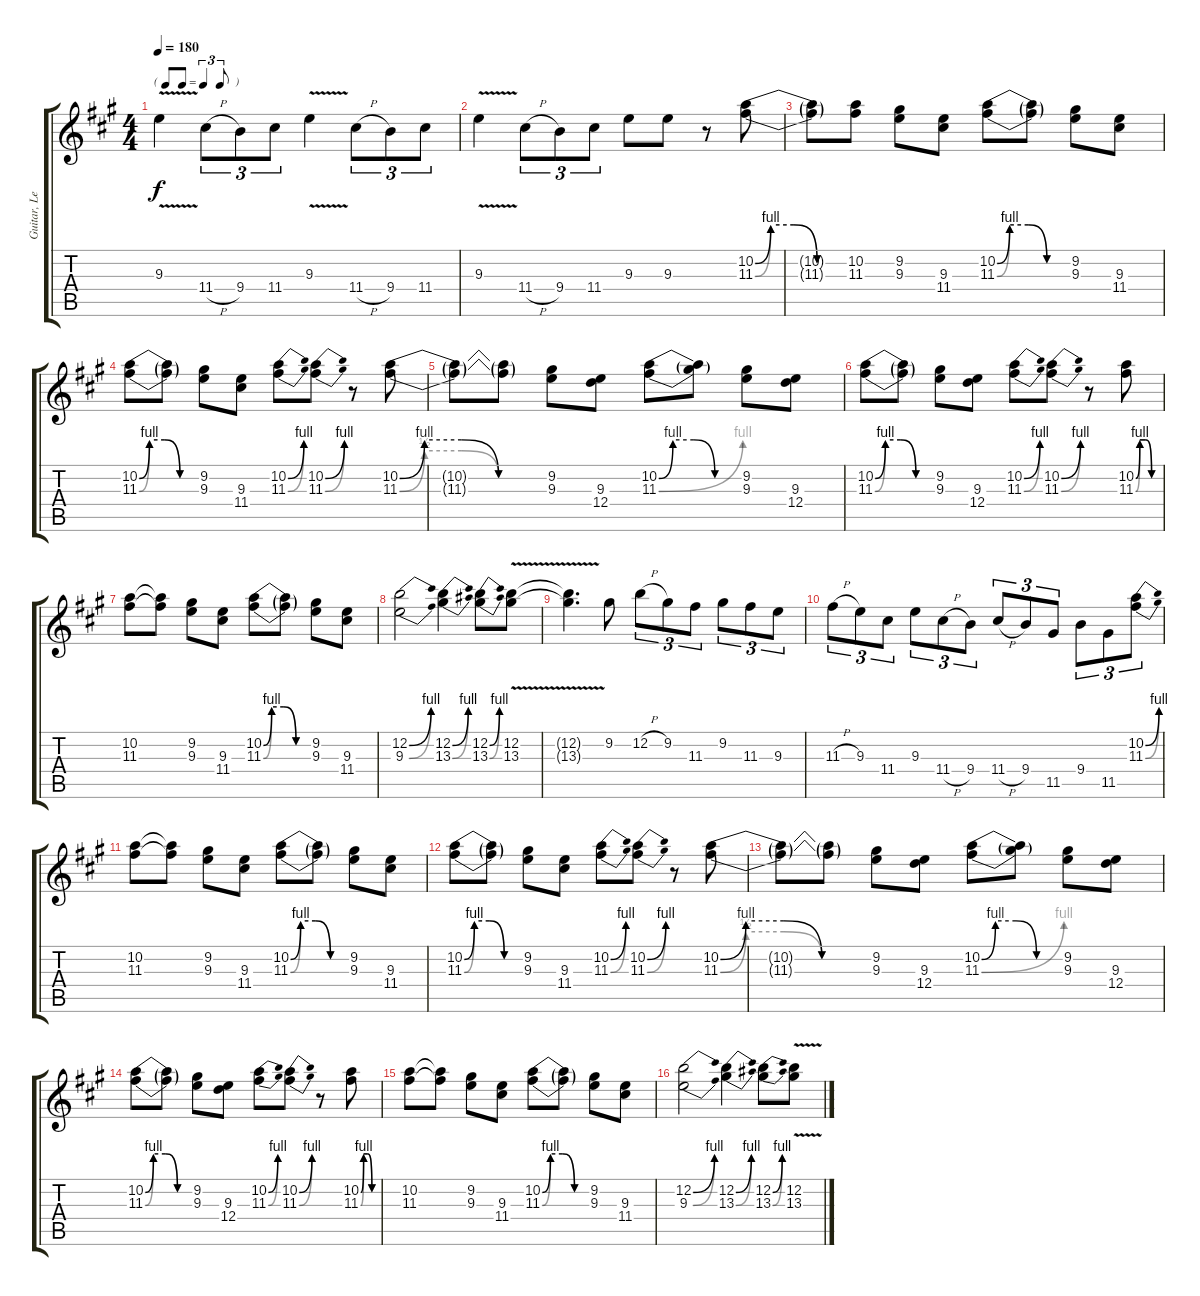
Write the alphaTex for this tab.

\track ("Guitar, Lead" "Guitar, Le") {instrument distortionguitar}
\staff {score tabs}
\tuning (E4 B3 G3 D3 A2 E2) {hide}
\ts (4 4)
\tf triplet8th
\tempo 180
\clef g2
\ks a
9.3{v}.4{dy f} 11.4{h}.8{tu (3 2)} 9.4.8{tu (3 2)} 11.4.8{tu (3 2)} 9.3{v}.4 11.4{h}.8{tu (3 2)} 9.4.8{tu (3 2)} 11.4.8{tu (3 2)} |
9.3{v}.4 11.4{h}.8{tu (3 2)} 9.4.8{tu (3 2)} 11.4.8{tu (3 2)} 9.3.8 9.3.8 r.8 (10.2{be (custom 0 0 10 4 25 4 40 0 60 0)} 11.3{be (custom 0 0 10 4 25 4 40 0 60 0)}).8 |
(10.2{t} 11.3{t}).8 (10.2 11.3).8 (9.2 9.3).8 (9.3 11.4).8 (10.2{be (custom 0 0 10 4 25 4 40 0 60 0)} 11.3{be (custom 0 0 10 4 25 4 40 0 60 0)}).8 (10.2{t} 11.3{t}).8 (9.2 9.3).8 (9.3 11.4).8 |
(10.2{be (custom 0 0 10 4 25 4 40 0 60 0)} 11.3{be (custom 0 0 10 4 25 4 40 0 60 0)}).8 (10.2{t} 11.3{t}).8 (9.2 9.3).8 (9.3 11.4).8 (10.2{be (bend 0 0 60 4)} 11.3{be (bend 0 0 60 4)}).8 (10.2{be (bend 0 0 60 4)} 11.3{be (bend 0 0 60 4)}).8 r.8 (10.2{be (custom 0 0 10 4 25 4 40 0 60 0)} 11.3{be (custom 0 0 10 2 25 2 40 0 60 0)}).8 |
(10.2{t} 11.3{t}).8 (10.2{t} 11.3{t}).8 (9.2 9.3).8 (9.3 12.4).8 (10.2{be (custom 0 0 10 4 25 4 40 0 60 0)} 11.3{be (bend 0 0 60 4)}).8 (10.2{t} 11.3{t}).8 (9.2 9.3).8 (9.3 12.4).8 |
(10.2{be (custom 0 0 10 4 25 4 40 0 60 0)} 11.3{be (custom 0 0 10 4 25 4 40 0 60 0)}).8 (10.2{t} 11.3{t}).8 (9.2 9.3).8 (9.3 12.4).8 (10.2{be (bend 0 0 60 4)} 11.3{be (bend 0 0 60 4)}).8 (10.2{be (bend 0 0 60 4)} 11.3{be (bend 0 0 60 4)}).8 r.8 (10.2{be (custom 0 0 10 4 25 4 40 0 60 0)} 11.3{be (custom 0 0 10 4 25 4 40 0 60 0)}).8 |
(10.2 11.3).8 (10.2{t} 11.3{t}).8 (9.2 9.3).8 (9.3 11.4).8 (10.2{be (custom 0 0 10 4 25 4 40 0 60 0)} 11.3{be (custom 0 0 10 4 25 4 40 0 60 0)}).8 (10.2{t} 11.3{t}).8 (9.2 9.3).8 (9.3 11.4).8 |
(12.2{be (bend 0 0 60 4)} 9.3{be (bend 0 0 60 4)}).2 (12.2{be (bend 0 0 60 4)} 13.3{be (bend 0 0 60 4)}).4 (12.2{be (bend 0 0 60 4)} 13.3{be (bend 0 0 60 4)}).8 (12.2{v} 13.3{v}).8 |
(12.2{v t} 13.3{v t}).4{d} 9.2.8 12.2{h}.8{tu (3 2)} 9.2.8{tu (3 2)} 11.3.8{tu (3 2)} 9.2.8{tu (3 2)} 11.3.8{tu (3 2)} 9.3.8{tu (3 2)} |
11.3{h}.8{tu (3 2)} 9.3.8{tu (3 2)} 11.4.8{tu (3 2)} 9.3.8{tu (3 2)} 11.4{h}.8{tu (3 2)} 9.4.8{tu (3 2)} 11.4{h}.8{tu (3 2)} 9.4.8{tu (3 2)} 11.5.8{tu (3 2)} 9.4.8{tu (3 2)} 11.5.8{tu (3 2)} (10.2{be (bend 0 0 60 4)} 11.3{be (bend 0 0 60 4)}).8{tu (3 2)} |
(10.2 11.3).8 (10.2{t} 11.3{t}).8 (9.2 9.3).8 (9.3 11.4).8 (10.2{be (custom 0 0 10 4 25 4 40 0 60 0)} 11.3{be (custom 0 0 10 4 25 4 40 0 60 0)}).8 (10.2{t} 11.3{t}).8 (9.2 9.3).8 (9.3 11.4).8 |
(10.2{be (custom 0 0 10 4 25 4 40 0 60 0)} 11.3{be (custom 0 0 10 4 25 4 40 0 60 0)}).8 (10.2{t} 11.3{t}).8 (9.2 9.3).8 (9.3 11.4).8 (10.2{be (bend 0 0 60 4)} 11.3{be (bend 0 0 60 4)}).8 (10.2{be (bend 0 0 60 4)} 11.3{be (bend 0 0 60 4)}).8 r.8 (10.2{be (custom 0 0 10 4 25 4 40 0 60 0)} 11.3{be (custom 0 0 10 2 25 2 40 0 60 0)}).8 |
(10.2{t} 11.3{t}).8 (10.2{t} 11.3{t}).8 (9.2 9.3).8 (9.3 12.4).8 (10.2{be (custom 0 0 10 4 25 4 40 0 60 0)} 11.3{be (bend 0 0 60 4)}).8 (10.2{t} 11.3{t}).8 (9.2 9.3).8 (9.3 12.4).8 |
(10.2{be (custom 0 0 10 4 25 4 40 0 60 0)} 11.3{be (custom 0 0 10 4 25 4 40 0 60 0)}).8 (10.2{t} 11.3{t}).8 (9.2 9.3).8 (9.3 12.4).8 (10.2{be (bend 0 0 60 4)} 11.3{be (bend 0 0 60 4)}).8 (10.2{be (bend 0 0 60 4)} 11.3{be (bend 0 0 60 4)}).8 r.8 (10.2{be (custom 0 0 10 4 25 4 40 0 60 0)} 11.3{be (custom 0 0 10 4 25 4 40 0 60 0)}).8 |
(10.2 11.3).8 (10.2{t} 11.3{t}).8 (9.2 9.3).8 (9.3 11.4).8 (10.2{be (custom 0 0 10 4 25 4 40 0 60 0)} 11.3{be (custom 0 0 10 4 25 4 40 0 60 0)}).8 (10.2{t} 11.3{t}).8 (9.2 9.3).8 (9.3 11.4).8 |
(12.2{be (bend 0 0 60 4)} 9.3{be (bend 0 0 60 4)}).2 (12.2{be (bend 0 0 60 4)} 13.3{be (bend 0 0 60 4)}).4 (12.2{be (bend 0 0 60 4)} 13.3{be (bend 0 0 60 4)}).8 (12.2{v} 13.3{v}).8
